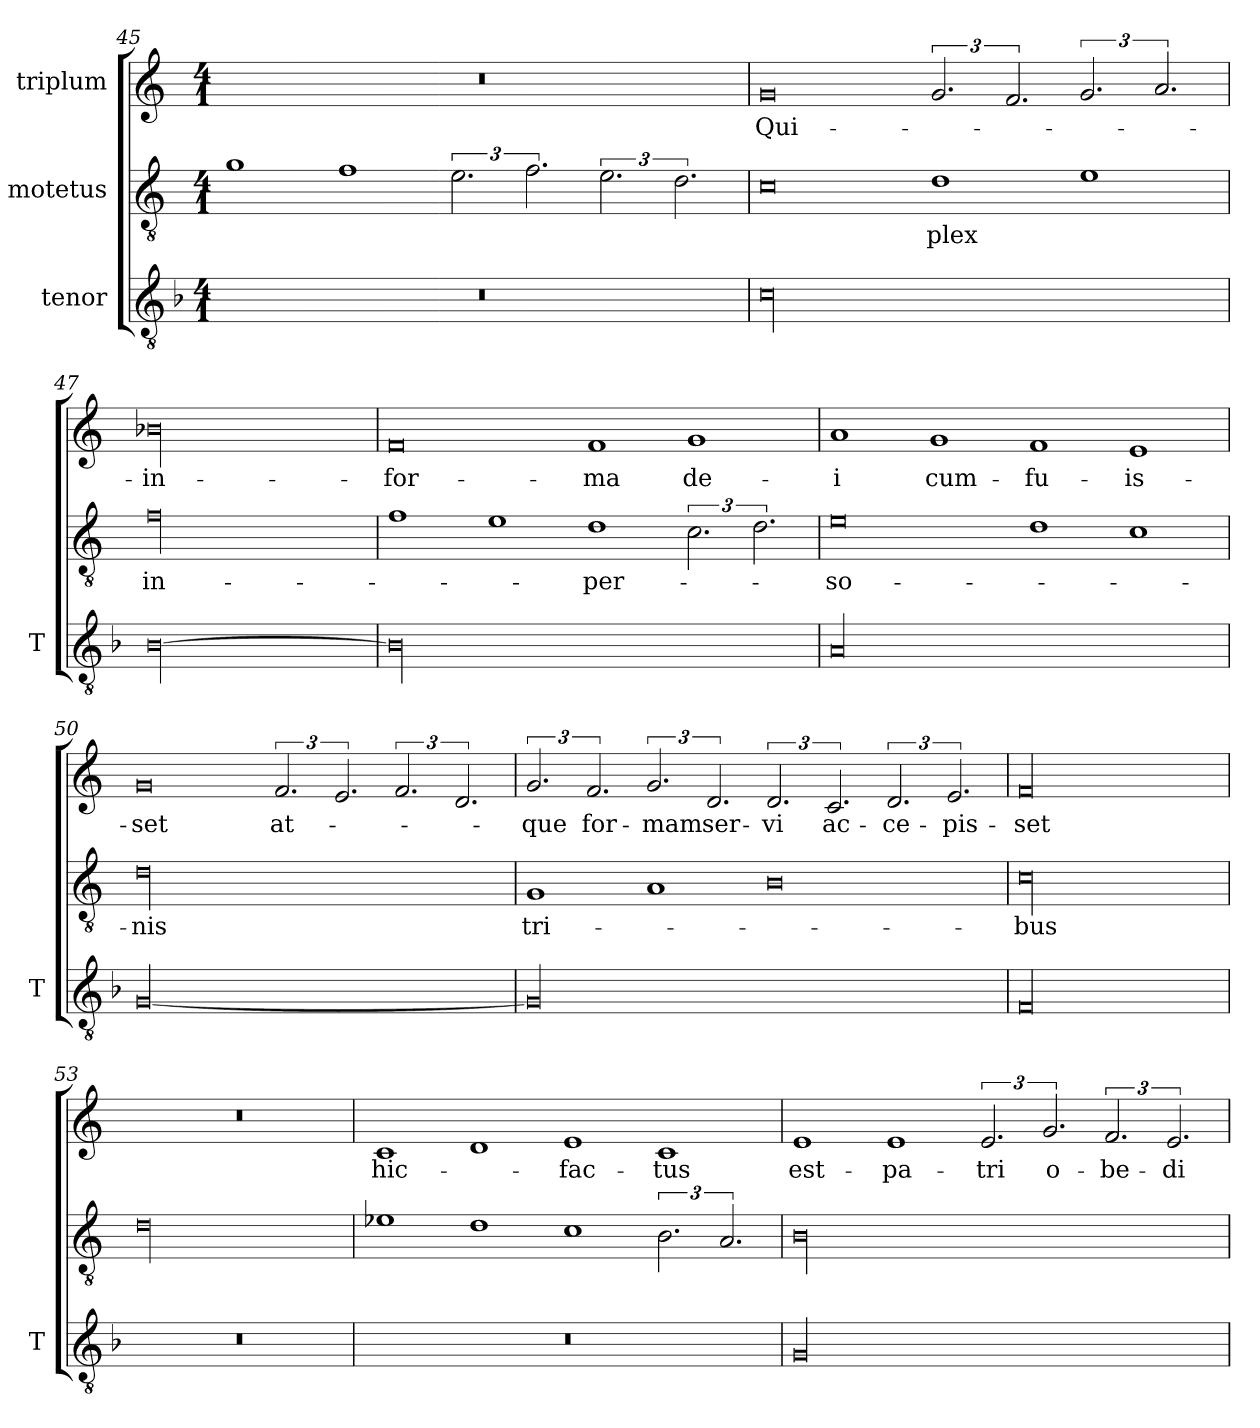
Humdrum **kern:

**kern	**kern	**text	**kern	**text
*part3	*part2	*part2	*part1	*part1
*staff3	*staff2	*staff2	*staff1	*staff1
*I"tenor	*I"motetus	*	*I"triplum	*
*I'T	*	*	*	*
*clefGv2	*clefGv2	*	*clefG2	*
*k[b-]	*k[]	*	*k[]	*
*F:	*C:	*	*C:	*
*M4/1	*M4/1	*	*M4/1	*
=45	=45	=45	=45	=45
00r	1g\	.	00r	.
.	1f\	.	.	.
.	3.e\	.	.	.
.	3.f\	.	.	.
.	3.e\	.	.	.
.	3.d\	.	.	.
=46	=46	=46	=46	=46
00c\	0c\	.	0g/	Qui-
.	1d\	-plex	3.g/	.
.	.	.	3.f/	.
.	1e\	.	3.g/	.
.	.	.	3.a/	.
=47	=47	=47	=47	=47
[00B-\	00f\	in-	00b-X\	in-
=48	=48	=48	=48	=48
00B-\]	1f\	.	0f/	for-
.	1e\	.	.	.
.	1d\	per-	1f/	-ma
.	3.c\	.	1g/	de-
.	3.d\	.	.	.
=49	=49	=49	=49	=49
00A/	0e\	-so-	1a/	-i
.	.	.	1g/	cum-
.	1d\	.	1f/	fu-
.	1c\	.	1e/	-is-
=50	=50	=50	=50	=50
[00G/	00d\	-nis	0g/	-set
.	.	.	3.f/	at-
.	.	.	3.e/	.
.	.	.	3.f/	.
.	.	.	3.d/	.
=51	=51	=51	=51	=51
00G/]	1G/	tri-	3.g/	-que
.	.	.	3.f/	for-
.	1A/	.	3.g/	-mam
.	.	.	3.d/	ser-
.	0B\	.	3.d/	-vi
.	.	.	3.c/	ac-
.	.	.	3.d/	-ce-
.	.	.	3.e/	-pis-
=52	=52	=52	=52	=52
00F/	00c\	-bus	00f/	-set
=53	=53	=53	=53	=53
00r	00d\	.	00r	.
=54	=54	=54	=54	=54
00r	1e-X\	.	1c/	hic-
.	1d\	.	1d/	.
.	1c\	.	1e/	fac-
.	3.B\	.	1c/	-tus
.	3.A/	.	.	.
=55	=55	=55	=55	=55
00G/	00B\	.	1e/	est-
.	.	.	1e/	pa-
.	.	.	3.e/	-tri
.	.	.	3.g/	o-
.	.	.	3.f/	-be-
.	.	.	3.e/	-di-
=	=	=	=	=
*-	*-	*-	*-	*-
